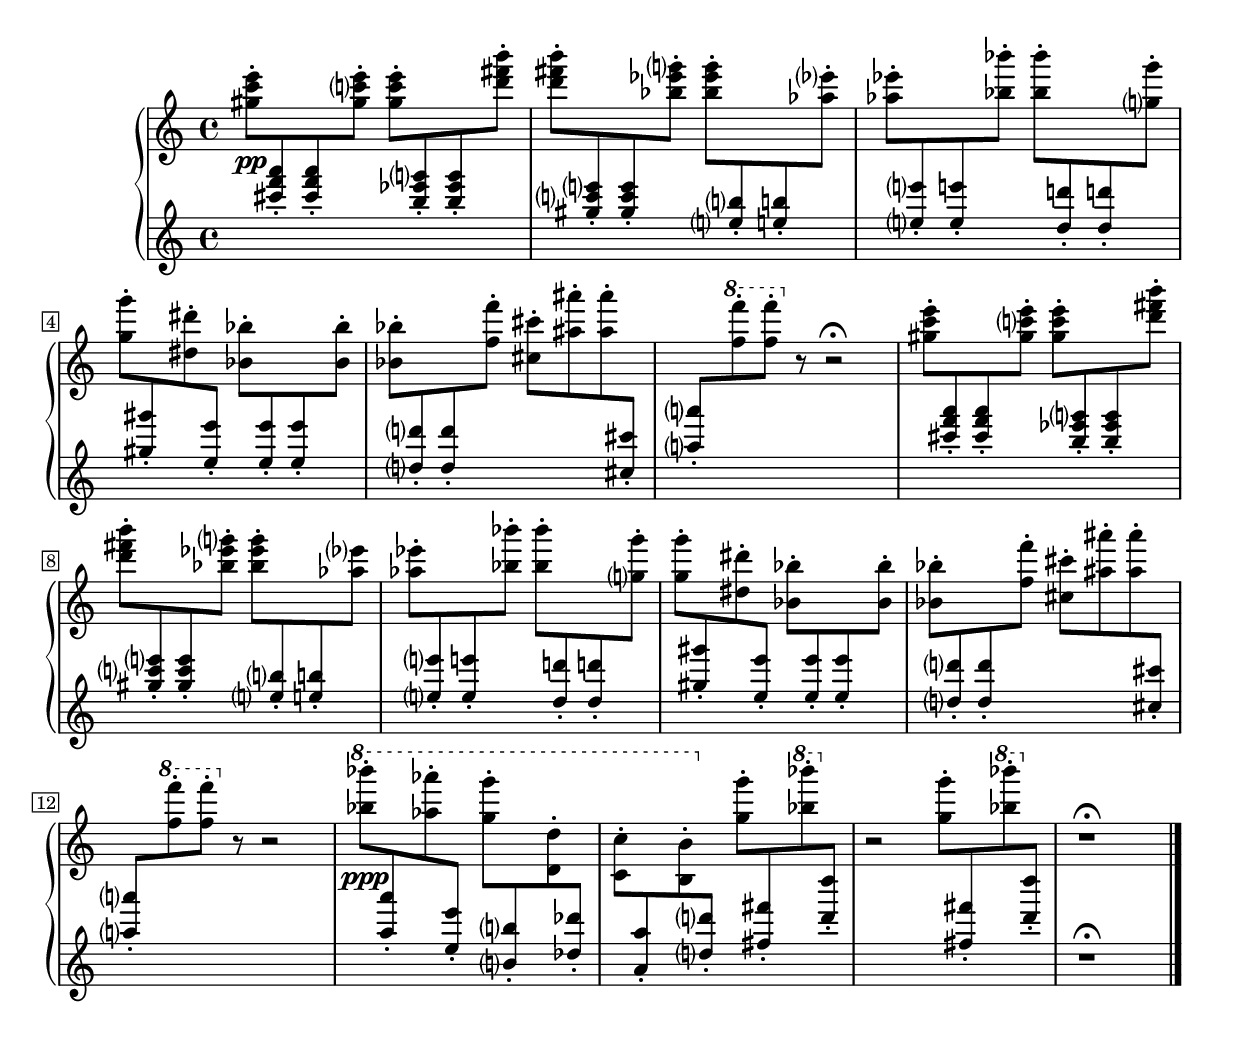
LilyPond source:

Global = {
   \key c \major
   \time 4/4
   \include "../global.ly"
}

Upper = \relative c'' {
   \clef treble
   %1
   | <gis' c e>8-.\pp
     \change Staff = "lower" { \stemUp <cis f a>-. <cis f a>-. }
     \change Staff = "upper" { \stemDown <gis c! e>-. }
     <gis c e>-.
     \change Staff = "lower" { \stemUp <b ees g>-. <b ees g>-. }
     \change Staff = "upper" { \stemDown <d fis b>-. }
   | <d fis b>-.
     \change Staff = "lower" { \stemUp <gis, c e>-. <gis c e>-. }
     \change Staff = "upper" { \stemDown <bes ees g>-. }
     <bes ees g>-.
     \change Staff = "lower" { \stemUp <e,! b'!>-. <e! b'!>-. }
     \change Staff = "upper" { \stemDown <aes ees'>-. }
   | <aes ees'>-.
     \change Staff = "lower" { \stemUp <e e'!>-. <e e'!>-. }
     \change Staff = "upper" { \stemDown <bes' bes'>-. }
     <bes bes'>-.
     \change Staff = "lower" { \stemUp <d, d'!>-. <d d'!>-. }
     \change Staff = "upper" { \stemDown <g g'>-. }
     \break
   | <g g'>-.
     \change Staff = "lower" { \stemUp <gis gis'>-. }
     \change Staff = "upper" { \stemDown <dis dis'>-. }
     \change Staff = "lower" { \stemUp <e e'>-. }
     \change Staff = "upper" { \stemDown <bes bes'>-. }
     \change Staff = "lower" { \stemUp <e e'>-. <e e'>-. }
     \change Staff = "upper" { \stemDown <bes bes'>-. }
   %5
   | <bes bes'>-.
     \change Staff = "lower" { \stemUp <d d'>-. <d d'>-. }
     \change Staff = "upper" { \stemDown <f f'>-. }
     <cis cis'>-.
     <ais' ais'>-. <ais ais'>-.
     \change Staff = "lower" { \stemUp <cis, cis'>-. }
   | <a' a'>-.
     \change Staff = "upper" { \stemDown \ottava #1 <f' f'>-. <f f'>-.\ottava #0 }
     r8
     r2\fermata
   | <gis, c e>8-.
     \change Staff = "lower" { \stemUp <cis f a>-. <cis f a>-. }
     \change Staff = "upper" { \stemDown <gis c! e>-. }
     <gis c e>-.
     \change Staff = "lower" { \stemUp <b ees g>-. <b ees g>-. }
     \change Staff = "upper" { \stemDown <d fis b>-. }
   | <d fis b>-.
     \change Staff = "lower" { \stemUp <gis, c e>-. <gis c e>-. }
     \change Staff = "upper" { \stemDown <bes ees g>-. }
     <bes ees g>-.
     \change Staff = "lower" { \stemUp <e,! b'!>-. <e! b'!>-. }
     \change Staff = "upper" { \stemDown <aes ees'> }
   | <aes ees'>-.
     \change Staff = "lower" { \stemUp <e e'!>-. <e e'!>-. }
     \change Staff = "upper" { \stemDown <bes' bes'>-. }
     <bes bes'>-.
     \change Staff = "lower" { \stemUp <d, d'!>-. <d d'!>-. }
     \change Staff = "upper" { \stemDown <g g'>-. }
   %10
   | <g g'>-.
     \change Staff = "lower" { \stemUp <gis gis'>-. }
     \change Staff = "upper" { \stemDown <dis dis'>-. }
     \change Staff = "lower" { \stemUp <e e'>-. }
     \change Staff = "upper" { \stemDown <bes bes'>-. }
     \change Staff = "lower" { \stemUp <e e'>-. <e e'>-. }
     \change Staff = "upper" { \stemDown <bes bes'>-. }
   | <bes bes'>-.
     \change Staff = "lower" { \stemUp <d d'>-. <d d'>-. }
     \change Staff = "upper" { \stemDown <f f'>-. }
     <cis cis'>-.
     <ais' ais'>-. <ais ais'>-.
     \change Staff = "lower" { \stemUp <cis, cis'>-. }
   | <a' a'>-.
     \change Staff = "upper" { \stemDown \ottava #1 <f' f'>-. <f f'>-.\ottava #0 }
     r8
     r2
   | \ottava #1
     <bes bes'>8-.\ppp
     \change Staff = "lower" { \stemUp <a, a'>-. }
     \change Staff = "upper" { \stemDown <aes' aes'>-. }
     \change Staff = "lower" { \stemUp <e, e'>-. }
     \once\override Beam.positions = #'(-4 . -4)
     \change Staff = "upper" { \stemDown <g' g'>-. }
     \change Staff = "lower" { \stemUp <b,, b'>-. }
     \change Staff = "upper" { \stemDown <d d'>-. }
     \change Staff = "lower" { \stemUp <des des'>-. }
   | \once\override Beam.positions = #'(-4.8 . -5)
     \change Staff = "upper" { \stemDown <c c'>-. }
     \change Staff = "lower" { \stemUp <a a'>-. }
     \change Staff = "upper" { \stemDown <b b'>-. }
     \ottava #0
     \change Staff = "lower" { \stemUp <d d'>-. }
     \change Staff = "upper" { \stemDown <g g'>-. }
     \change Staff = "lower" { \stemUp <fis fis'>-. }
     \change Staff = "upper" { \ottava #1 \stemDown <bes' bes'>-. \ottava #0 }
     \change Staff = "lower" { \stemUp <d, d'>-. }
   %15
   | \change Staff = "upper" { r2 \stemDown <g, g'>8-. }
     \change Staff = "lower" { \stemUp <fis fis'>-. }
     \change Staff = "upper" { \ottava #1 \stemDown <bes' bes'>-. \ottava #0 }
     \change Staff = "lower" { \stemUp <d, d'>-. }
     \change Staff = "upper"
   | r1\fermata
   \fine

% la si do re mi fa sol
%  a b  c  d  e  f  g
}

Lower = \relative c {
   \clef treble
   %1
   | s1
   | s1
   | s1
   | s1
   %5
   | s1
   | s1
   | s1
   | s1
   | s1
   %10
   | s1
   | s1
   | s1
   | s1
   | s1
   %15
   | s1
   | r1\fermata
   \fine

% la si do re mi fa sol
%  a b  c  d  e  f  g
}

\score {
  \new PianoStaff
  <<
    \accidentalStyle Score.piano-cautionary
    \new Staff = "upper" {
      \Global
      \Upper
    }
    \new Staff = "lower" {
      \Global
      \Lower
    }
  >>
  \header {
  % composer = "Rued Langgaard"
    % workaround: insert some vertical space after the header
    composer = " "
  % opus = "BVN 134"
    subtitle = "Tripula oleracea"
    subsubtitle = "(Daddy longlegs)"
    title = \markup {
       %\override #'(font-name . "TeX Gyre Schola") {
       "IV"
       %}
    }
  }
  \layout { }
  \midi {
    \tempo 4 = 60
  }
}
